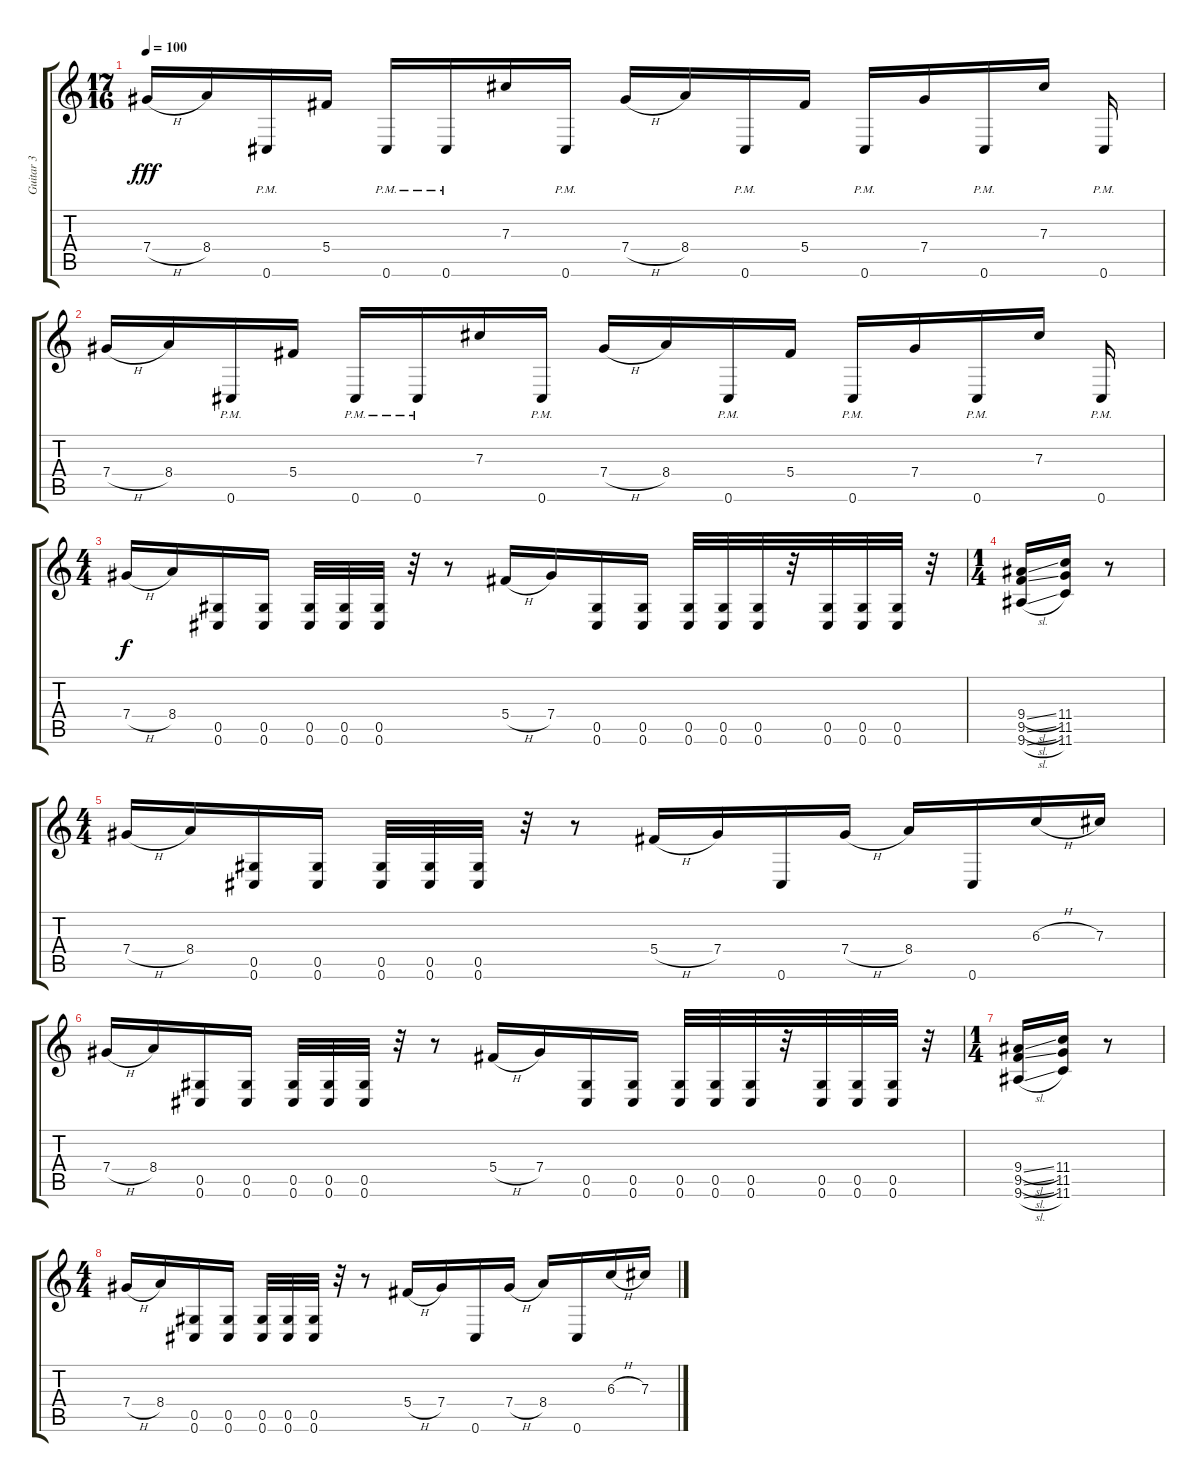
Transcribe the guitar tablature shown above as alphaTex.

\track ("Guitar 3" "Guitar 3") {instrument distortionguitar}
\staff {score tabs}
\tuning (Eb4 Bb3 Gb3 Db3 Ab2 Db2) {hide}
\ts (17 16)
\tempo 100
\clef g2
\ks c
7.4{h}.16{dy fff beam merge} 8.4.16{beam merge} 0.6{pm}.16{beam merge} 5.4.16 0.6{pm}.16{beam merge} 0.6{pm}.16{beam merge} 7.3.16{beam merge} 0.6{pm}.16 7.4{h}.16{beam merge} 8.4.16{beam merge} 0.6{pm}.16{beam merge} 5.4.16 0.6{pm}.16{beam merge} 7.4.16{beam merge} 0.6{pm}.16{beam merge} 7.3.16 0.6{pm}.16 |
7.4{h}.16{beam merge} 8.4.16{beam merge} 0.6{pm}.16{beam merge} 5.4.16 0.6{pm}.16{beam merge} 0.6{pm}.16{beam merge} 7.3.16{beam merge} 0.6{pm}.16 7.4{h}.16{beam merge} 8.4.16{beam merge} 0.6{pm}.16{beam merge} 5.4.16 0.6{pm}.16{beam merge} 7.4.16{beam merge} 0.6{pm}.16{beam merge} 7.3.16 0.6{pm}.16 |
\ts (4 4)
7.4{h}.16{dy f} 8.4.16 (0.5 0.6).16 (0.5 0.6).16 (0.5 0.6).32 (0.5 0.6).32 (0.5 0.6).32 r.32 r.8 5.4{h}.16 7.4.16 (0.5 0.6).16 (0.5 0.6).16 (0.5 0.6).32 (0.5 0.6).32 (0.5 0.6).32 r.32 (0.5 0.6).32 (0.5 0.6).32 (0.5 0.6).32 r.32 |
\ts (1 4)
(9.4{sl} 9.5{sl} 9.6{sl}).16 (11.4 11.5 11.6).16 r.8 |
\ts (4 4)
7.4{h}.16 8.4.16 (0.5 0.6).16 (0.5 0.6).16 (0.5 0.6).32 (0.5 0.6).32 (0.5 0.6).32 r.32 r.8 5.4{h}.16 7.4.16 0.6.16 7.4{h}.16 8.4.16 0.6.16 6.3{h}.16 7.3.16 |
7.4{h}.16 8.4.16 (0.5 0.6).16 (0.5 0.6).16 (0.5 0.6).32 (0.5 0.6).32 (0.5 0.6).32 r.32 r.8 5.4{h}.16 7.4.16 (0.5 0.6).16 (0.5 0.6).16 (0.5 0.6).32 (0.5 0.6).32 (0.5 0.6).32 r.32 (0.5 0.6).32 (0.5 0.6).32 (0.5 0.6).32 r.32 |
\ts (1 4)
(9.4{sl} 9.5{sl} 9.6{sl}).16 (11.4 11.5 11.6).16 r.8 |
\ts (4 4)
7.4{h}.16 8.4.16 (0.5 0.6).16 (0.5 0.6).16 (0.5 0.6).32 (0.5 0.6).32 (0.5 0.6).32 r.32 r.8 5.4{h}.16 7.4.16 0.6.16 7.4{h}.16 8.4.16 0.6.16 6.3{h}.16 7.3.16
